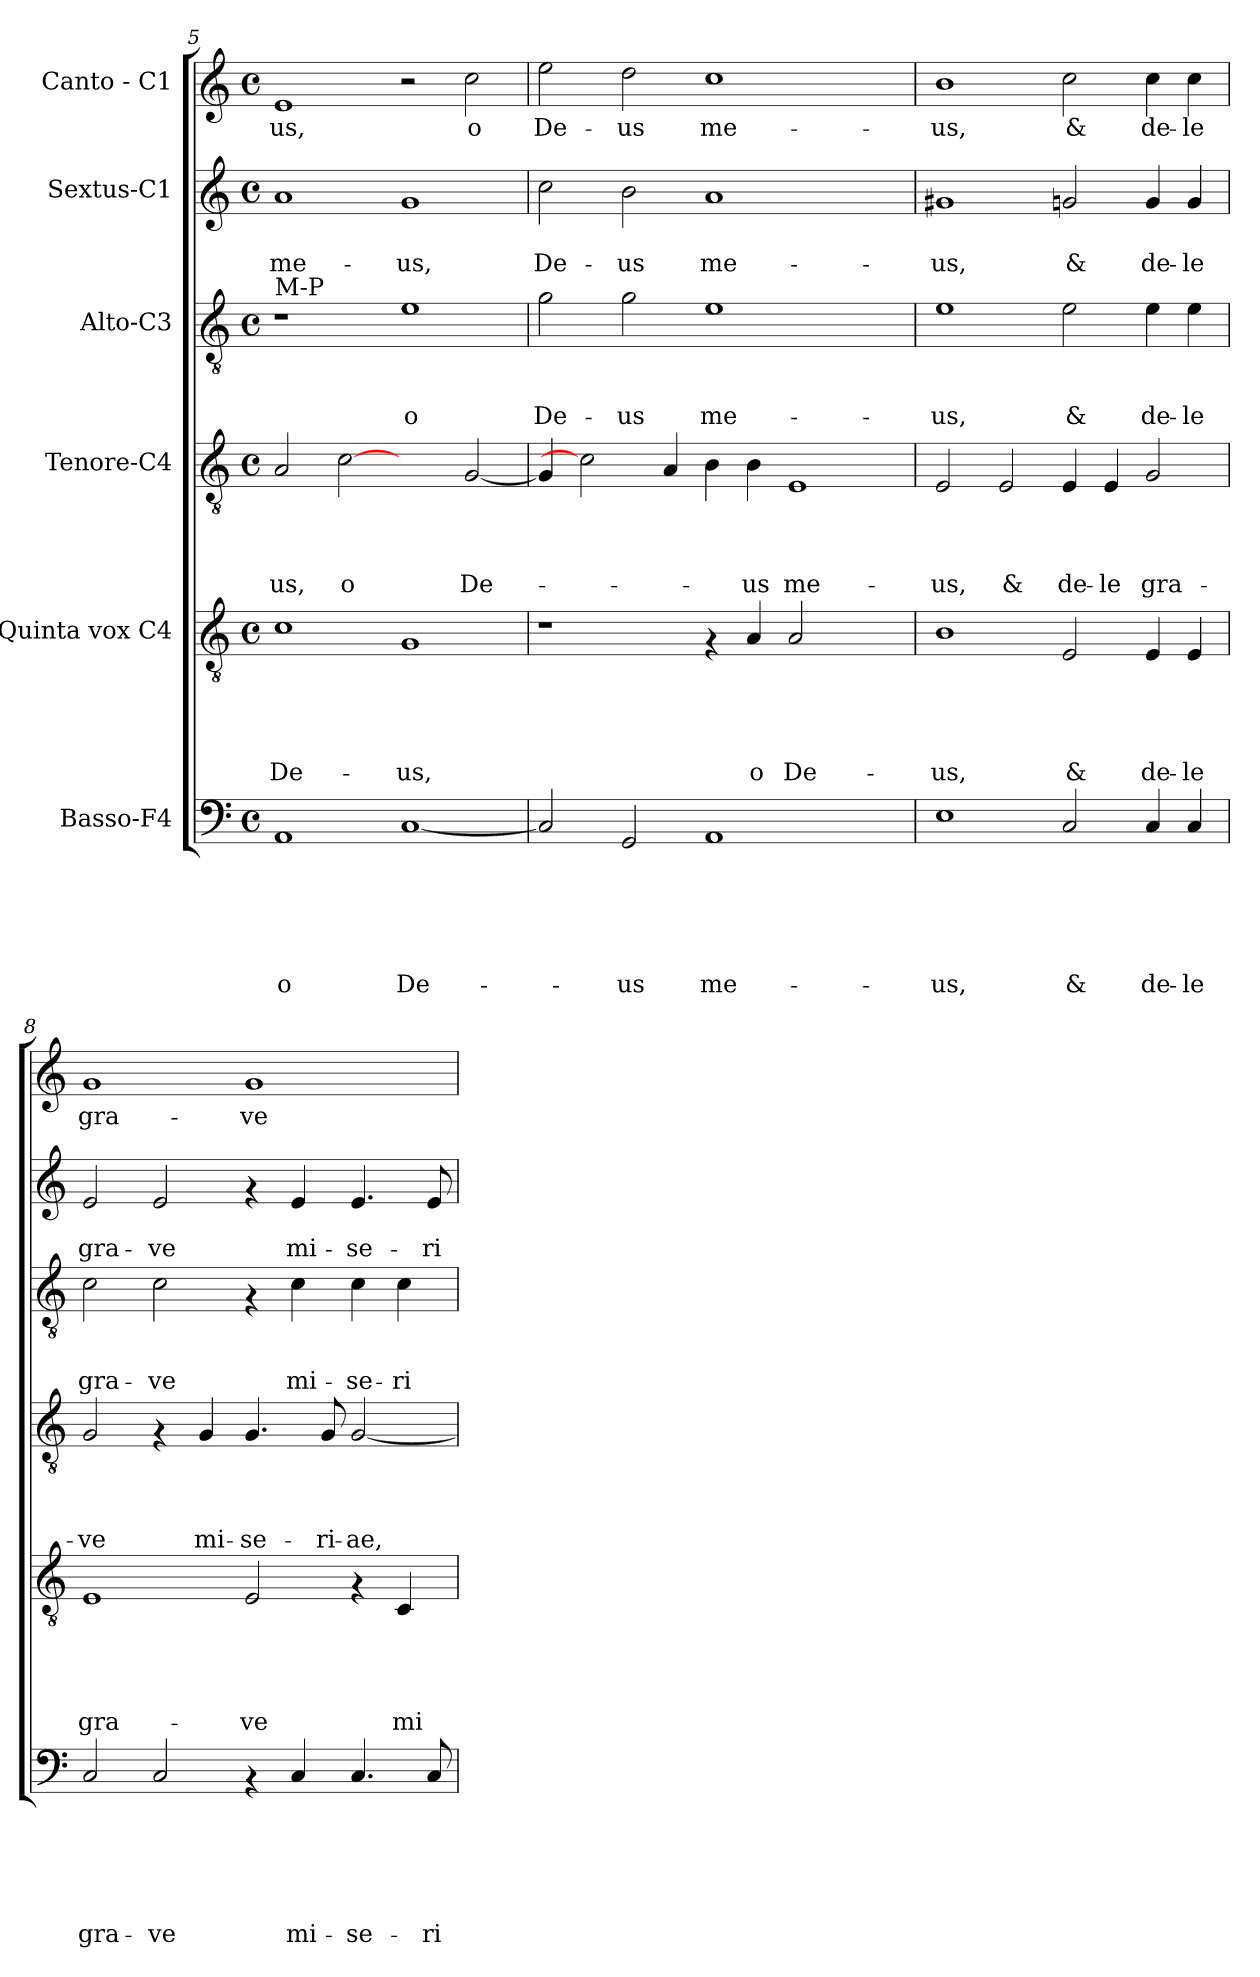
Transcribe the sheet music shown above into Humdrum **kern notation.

**kern	**text	**text	**text	**text	**text	**text	**kern	**text	**text	**text	**text	**text	**kern	**text	**text	**text	**text	**kern	**text	**text	**text	**kern	**text	**text	**kern	**text
*part6	*part6	*part6	*part6	*part6	*part6	*part6	*part5	*part5	*part5	*part5	*part5	*part5	*part4	*part4	*part4	*part4	*part4	*part3	*part3	*part3	*part3	*part2	*part2	*part2	*part1	*part1
*staff6	*staff6	*staff6	*staff6	*staff6	*staff6	*staff6	*staff5	*staff5	*staff5	*staff5	*staff5	*staff5	*staff4	*staff4	*staff4	*staff4	*staff4	*staff3	*staff3	*staff3	*staff3	*staff2	*staff2	*staff2	*staff1	*staff1
*I"Basso-F4	*	*	*	*	*	*	*I"Quinta vox C4	*	*	*	*	*	*I"Tenore-C4	*	*	*	*	*I"Alto-C3	*	*	*	*I"Sextus-C1	*	*	*I"Canto - C1	*
!!LO:PB:g=z
*clefF4	*	*	*	*	*	*	*clefGv2	*	*	*	*	*	*clefGv2	*	*	*	*	*clefGv2	*	*	*	*clefG2	*	*	*clefG2	*
*k[]	*	*	*	*	*	*	*k[]	*	*	*	*	*	*k[]	*	*	*	*	*k[]	*	*	*	*k[]	*	*	*k[]	*
*C:	*	*	*	*	*	*	*C:	*	*	*	*	*	*C:	*	*	*	*	*C:	*	*	*	*C:	*	*	*C:	*
*M4/4	*	*	*	*	*	*	*M4/4	*	*	*	*	*	*M4/4	*	*	*	*	*M4/4	*	*	*	*M4/4	*	*	*M4/4	*
*met(c)	*	*	*	*	*	*	*met(c)	*	*	*	*	*	*met(c)	*	*	*	*	*met(c)	*	*	*	*met(c)	*	*	*met(c)	*
=5	=5	=5	=5	=5	=5	=5	=5	=5	=5	=5	=5	=5	=5	=5	=5	=5	=5	=5	=5	=5	=5	=5	=5	=5	=5	=5
!	!	!	!	!	!	!	!	!	!	!	!	!	!	!	!	!	!	!LO:TX:a:t=M-P	!	!	!	!	!	!	!	!
!	!	!	!	!	!	!LO:LY:b	!	!	!	!	!	!LO:LY:b	!	!	!	!	!LO:LY:b	!	!	!	!	!	!	!LO:LY:b	!	!LO:LY:b
1AA	.	.	.	.	.	o	1c	.	.	.	.	De-	2A/	.	.	.	-us,	1r	.	.	.	1a	.	me-	1e	-us,
!	!	!	!	!	!	!	!	!	!	!	!	!	!	!	!	!	!LO:LY:b	!	!	!	!	!	!	!	!	!
.	.	.	.	.	.	.	.	.	.	.	.	.	[2c	.	.	.	o	.	.	.	.	.	.	.	.	.
!	!	!	!	!	!	!LO:LY:b	!	!	!	!	!	!LO:LY:b	!	!	!	!	!	!	!	!	!LO:LY:b	!	!	!LO:LY:b	!	!
[<1C	.	.	.	.	.	De-	1G	.	.	.	.	-us,	2ryy	.	.	.	.	1e	.	.	o	1g	.	-us,	2r	.
!	!	!	!	!	!	!	!	!	!	!	!	!	!	!	!	!	!LO:LY:b	!	!	!	!	!	!	!	!	!LO:LY:b
.	.	.	.	.	.	.	.	.	.	.	.	.	[<2G/	.	.	.	De-	.	.	.	.	.	.	.	2cc\	o
=6	=6	=6	=6	=6	=6	=6	=6	=6	=6	=6	=6	=6	=6	=6	=6	=6	=6	=6	=6	=6	=6	=6	=6	=6	=6	=6
!	!	!	!	!	!	!	!	!	!	!	!	!	!	!	!	!	!	!	!	!	!LO:LY:b	!	!	!LO:LY:b	!	!LO:LY:b
2C/]	.	.	.	.	.	.	1r	.	.	.	.	.	4G/]	.	.	.	.	2g\	.	.	De-	2cc\	.	De-	2ee\	De-
.	.	.	.	.	.	.	.	.	.	.	.	.	2c]	.	.	.	.	.	.	.	.	.	.	.	.	.
!	!	!	!	!	!	!LO:LY:b	!	!	!	!	!	!	!	!	!	!	!	!	!	!	!LO:LY:b	!	!	!LO:LY:b	!	!LO:LY:b
2GG/	.	.	.	.	.	-us	.	.	.	.	.	.	.	.	.	.	.	2g\	.	.	-us	2b\	.	-us	2dd\	-us
.	.	.	.	.	.	.	.	.	.	.	.	.	4A/	.	.	.	.	.	.	.	.	.	.	.	.	.
!	!	!	!	!	!	!LO:LY:b	!	!	!	!	!	!	!	!	!	!	!	!	!	!	!LO:LY:b	!	!	!LO:LY:b	!	!LO:LY:b
1AA	.	.	.	.	.	me-	4rF	.	.	.	.	.	4B\	.	.	.	.	1e	.	.	me-	1a	.	me-	1cc	me-
!	!	!	!	!	!	!	!	!	!	!	!	!LO:LY:b	!	!	!	!	!LO:LY:b	!	!	!	!	!	!	!	!	!
.	.	.	.	.	.	.	4A/	.	.	.	.	o	4B\	.	.	.	-us	.	.	.	.	.	.	.	.	.
!	!	!	!	!	!	!	!	!	!	!	!	!LO:LY:b	!	!	!	!	!LO:LY:b	!	!	!	!	!	!	!	!	!
.	.	.	.	.	.	.	2A/	.	.	.	.	De-	1E	.	.	.	me-	.	.	.	.	.	.	.	.	.
2ryy	.	.	.	.	.	.	2ryy	.	.	.	.	.	.	.	.	.	.	2ryy	.	.	.	2ryy	.	.	2ryy	.
=7	=7	=7	=7	=7	=7	=7	=7	=7	=7	=7	=7	=7	=7	=7	=7	=7	=7	=7	=7	=7	=7	=7	=7	=7	=7	=7
!	!	!	!	!	!	!LO:LY:b	!	!	!	!	!	!LO:LY:b	!	!	!	!	!LO:LY:b	!	!	!	!LO:LY:b	!	!	!LO:LY:b	!	!LO:LY:b
1E	.	.	.	.	.	-us,	1B	.	.	.	.	-us,	2E/	.	.	.	-us,	1e	.	.	-us,	1g#X	.	-us,	1b	-us,
!	!	!	!	!	!	!	!	!	!	!	!	!	!	!	!	!	!LO:LY:b	!	!	!	!	!	!	!	!	!
.	.	.	.	.	.	.	.	.	.	.	.	.	2E/	.	.	.	&	.	.	.	.	.	.	.	.	.
!	!	!	!	!	!	!LO:LY:b	!	!	!	!	!	!LO:LY:b	!	!	!	!	!LO:LY:b	!	!	!	!LO:LY:b	!	!	!LO:LY:b	!	!LO:LY:b
2C/	.	.	.	.	.	&	2E/	.	.	.	.	&	4E/	.	.	.	de-	2e\	.	.	&	2gn/	.	&	2cc\	&
!	!	!	!	!	!	!	!	!	!	!	!	!	!	!	!	!	!LO:LY:b	!	!	!	!	!	!	!	!	!
.	.	.	.	.	.	.	.	.	.	.	.	.	4E/	.	.	.	-le	.	.	.	.	.	.	.	.	.
!	!	!	!	!	!	!LO:LY:b	!	!	!	!	!	!LO:LY:b	!	!	!	!	!LO:LY:b	!	!	!	!LO:LY:b	!	!	!LO:LY:b	!	!LO:LY:b
4C/	.	.	.	.	.	de-	4E/	.	.	.	.	de-	2G/	.	.	.	gra-	4e\	.	.	de-	4g/	.	de-	4cc\	de-
!	!	!	!	!	!	!LO:LY:b	!	!	!	!	!	!LO:LY:b	!	!	!	!	!	!	!	!	!LO:LY:b	!	!	!LO:LY:b	!	!LO:LY:b
4C/	.	.	.	.	.	-le	4E/	.	.	.	.	-le	.	.	.	.	.	4e\	.	.	-le	4g/	.	-le	4cc\	-le
=8	=8	=8	=8	=8	=8	=8	=8	=8	=8	=8	=8	=8	=8	=8	=8	=8	=8	=8	=8	=8	=8	=8	=8	=8	=8	=8
!	!	!	!	!	!	!LO:LY:b	!	!	!	!	!	!LO:LY:b	!	!	!	!	!LO:LY:b	!	!	!	!LO:LY:b	!	!	!LO:LY:b	!	!LO:LY:b
2C/	.	.	.	.	.	gra-	1E	.	.	.	.	gra-	2G/	.	.	.	-ve	2c\	.	.	gra-	2e/	.	gra-	1g	gra-
!	!	!	!	!	!	!LO:LY:b	!	!	!	!	!	!	!	!	!	!	!	!	!	!	!LO:LY:b	!	!	!LO:LY:b	!	!
2C/	.	.	.	.	.	-ve	.	.	.	.	.	.	4rF	.	.	.	.	2c\	.	.	-ve	2e/	.	-ve	.	.
!	!	!	!	!	!	!	!	!	!	!	!	!	!	!	!	!	!LO:LY:b	!	!	!	!	!	!	!	!	!
.	.	.	.	.	.	.	.	.	.	.	.	.	4G/	.	.	.	mi-	.	.	.	.	.	.	.	.	.
!	!	!	!	!	!	!	!	!	!	!	!	!LO:LY:b	!	!	!	!	!LO:LY:b	!	!	!	!	!	!	!	!	!LO:LY:b
4rAA	.	.	.	.	.	.	2E/	.	.	.	.	-ve	4.G/	.	.	.	-se-	4rF	.	.	.	4rf	.	.	1g	-ve
!	!	!	!	!	!	!LO:LY:b	!	!	!	!	!	!	!	!	!	!	!	!	!	!	!LO:LY:b	!	!	!LO:LY:b	!	!
4C/	.	.	.	.	.	mi-	.	.	.	.	.	.	.	.	.	.	.	4c\	.	.	mi-	4e/	.	mi-	.	.
!	!	!	!	!	!	!	!	!	!	!	!	!	!	!	!	!	!LO:LY:b	!	!	!	!	!	!	!	!	!
.	.	.	.	.	.	.	.	.	.	.	.	.	8G/	.	.	.	-ri-	.	.	.	.	.	.	.	.	.
!	!	!	!	!	!	!LO:LY:b	!	!	!	!	!	!	!	!	!	!	!LO:LY:b	!	!	!	!LO:LY:b	!	!	!LO:LY:b	!	!
4.C/	.	.	.	.	.	-se-	4rF	.	.	.	.	.	[>2G/	.	.	.	-ae,	4c\	.	.	-se-	4.e/	.	-se-	.	.
!	!	!	!	!	!	!	!	!	!	!	!	!LO:LY:b	!	!	!	!	!	!	!	!	!LO:LY:b	!	!	!	!	!
.	.	.	.	.	.	.	4C/	.	.	.	.	mi-	.	.	.	.	.	4c\	.	.	-ri-	.	.	.	.	.
!	!	!	!	!	!	!LO:LY:b	!	!	!	!	!	!	!	!	!	!	!	!	!	!	!	!	!	!LO:LY:b	!	!
8C/	.	.	.	.	.	-ri-	.	.	.	.	.	.	.	.	.	.	.	.	.	.	.	8e/	.	-ri-	.	.
=	=	=	=	=	=	=	=	=	=	=	=	=	=	=	=	=	=	=	=	=	=	=	=	=	=	=
*-	*-	*-	*-	*-	*-	*-	*-	*-	*-	*-	*-	*-	*-	*-	*-	*-	*-	*-	*-	*-	*-	*-	*-	*-	*-	*-
